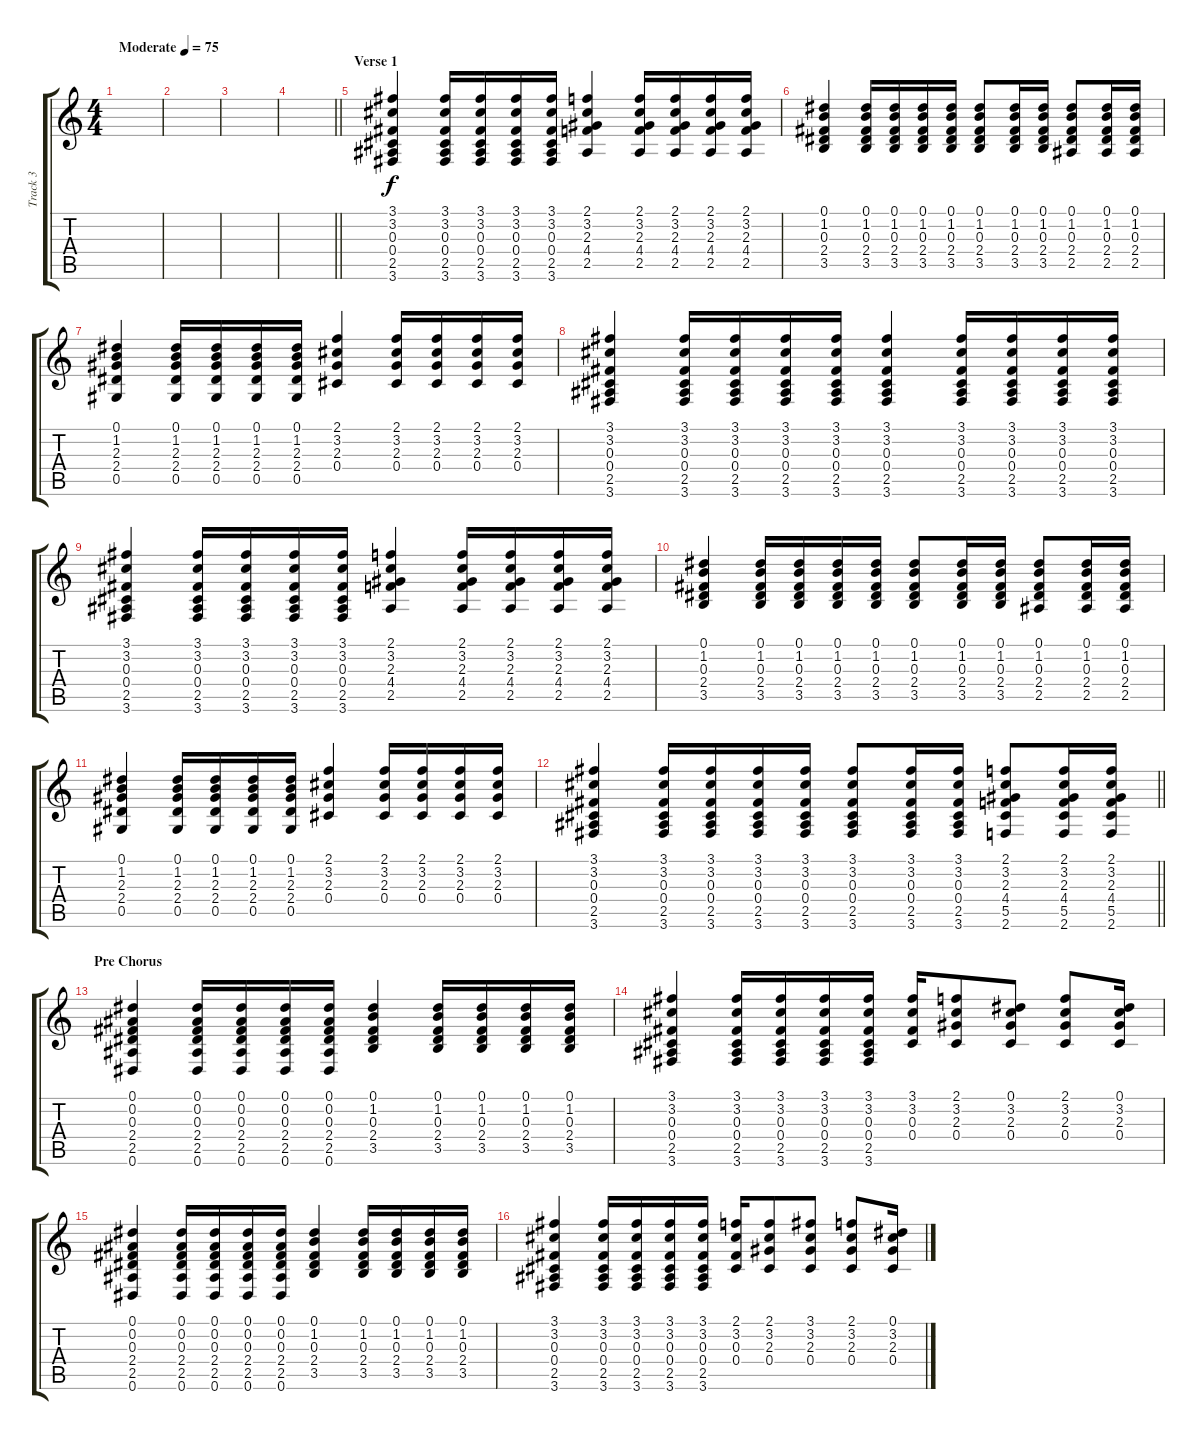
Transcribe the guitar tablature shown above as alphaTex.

\track ("Track 3" "Track 3") {instrument acousticguitarsteel}
\staff {score tabs}
\tuning (Eb4 Bb3 Gb3 Db3 Ab2 Eb2) {hide}
\ts (4 4)
\tempo (75 "Moderate")
\clef g2
\ks c
|
|
|
\barLineRight lightlight
|
\section ("" "Verse 1")
(3.1 3.2 0.3 0.4 2.5 3.6).4 (3.1 3.2 0.3 0.4 2.5 3.6).16 (3.1 3.2 0.3 0.4 2.5 3.6).16 (3.1 3.2 0.3 0.4 2.5 3.6).16 (3.1 3.2 0.3 0.4 2.5 3.6).16 (2.1 3.2 2.3 4.4 2.5).4 (2.1 3.2 2.3 4.4 2.5).16 (2.1 3.2 2.3 4.4 2.5).16 (2.1 3.2 2.3 4.4 2.5).16 (2.1 3.2 2.3 4.4 2.5).16 |
(0.1 1.2 0.3 2.4 3.5).4 (0.1 1.2 0.3 2.4 3.5).16 (0.1 1.2 0.3 2.4 3.5).16 (0.1 1.2 0.3 2.4 3.5).16 (0.1 1.2 0.3 2.4 3.5).16 (0.1 1.2 0.3 2.4 3.5).8 (0.1 1.2 0.3 2.4 3.5).16 (0.1 1.2 0.3 2.4 3.5).16 (0.1 1.2 0.3 2.4 2.5).8 (0.1 1.2 0.3 2.4 2.5).16 (0.1 1.2 0.3 2.4 2.5).16 |
(0.1 1.2 2.3 2.4 0.5).4 (0.1 1.2 2.3 2.4 0.5).16 (0.1 1.2 2.3 2.4 0.5).16 (0.1 1.2 2.3 2.4 0.5).16 (0.1 1.2 2.3 2.4 0.5).16 (2.1 3.2 2.3 0.4).4 (2.1 3.2 2.3 0.4).16 (2.1 3.2 2.3 0.4).16 (2.1 3.2 2.3 0.4).16 (2.1 3.2 2.3 0.4).16 |
(3.1 3.2 0.3 0.4 2.5 3.6).4 (3.1 3.2 0.3 0.4 2.5 3.6).16 (3.1 3.2 0.3 0.4 2.5 3.6).16 (3.1 3.2 0.3 0.4 2.5 3.6).16 (3.1 3.2 0.3 0.4 2.5 3.6).16 (3.1 3.2 0.3 0.4 2.5 3.6).4 (3.1 3.2 0.3 0.4 2.5 3.6).16 (3.1 3.2 0.3 0.4 2.5 3.6).16 (3.1 3.2 0.3 0.4 2.5 3.6).16 (3.1 3.2 0.3 0.4 2.5 3.6).16 |
(3.1 3.2 0.3 0.4 2.5 3.6).4 (3.1 3.2 0.3 0.4 2.5 3.6).16 (3.1 3.2 0.3 0.4 2.5 3.6).16 (3.1 3.2 0.3 0.4 2.5 3.6).16 (3.1 3.2 0.3 0.4 2.5 3.6).16 (2.1 3.2 2.3 4.4 2.5).4 (2.1 3.2 2.3 4.4 2.5).16 (2.1 3.2 2.3 4.4 2.5).16 (2.1 3.2 2.3 4.4 2.5).16 (2.1 3.2 2.3 4.4 2.5).16 |
(0.1 1.2 0.3 2.4 3.5).4 (0.1 1.2 0.3 2.4 3.5).16 (0.1 1.2 0.3 2.4 3.5).16 (0.1 1.2 0.3 2.4 3.5).16 (0.1 1.2 0.3 2.4 3.5).16 (0.1 1.2 0.3 2.4 3.5).8 (0.1 1.2 0.3 2.4 3.5).16 (0.1 1.2 0.3 2.4 3.5).16 (0.1 1.2 0.3 2.4 2.5).8 (0.1 1.2 0.3 2.4 2.5).16 (0.1 1.2 0.3 2.4 2.5).16 |
(0.1 1.2 2.3 2.4 0.5).4 (0.1 1.2 2.3 2.4 0.5).16 (0.1 1.2 2.3 2.4 0.5).16 (0.1 1.2 2.3 2.4 0.5).16 (0.1 1.2 2.3 2.4 0.5).16 (2.1 3.2 2.3 0.4).4 (2.1 3.2 2.3 0.4).16 (2.1 3.2 2.3 0.4).16 (2.1 3.2 2.3 0.4).16 (2.1 3.2 2.3 0.4).16 |
\barLineRight lightlight
(3.1 3.2 0.3 0.4 2.5 3.6).4 (3.1 3.2 0.3 0.4 2.5 3.6).16 (3.1 3.2 0.3 0.4 2.5 3.6).16 (3.1 3.2 0.3 0.4 2.5 3.6).16 (3.1 3.2 0.3 0.4 2.5 3.6).16 (3.1 3.2 0.3 0.4 2.5 3.6).8 (3.1 3.2 0.3 0.4 2.5 3.6).16 (3.1 3.2 0.3 0.4 2.5 3.6).16 (2.1 3.2 2.3 4.4 5.5 2.6).8 (2.1 3.2 2.3 4.4 5.5 2.6).16 (2.1 3.2 2.3 4.4 5.5 2.6).16 |
\section ("" "Pre Chorus")
(0.1 0.2 0.3 2.4 2.5 0.6).4 (0.1 0.2 0.3 2.4 2.5 0.6).16 (0.1 0.2 0.3 2.4 2.5 0.6).16 (0.1 0.2 0.3 2.4 2.5 0.6).16 (0.1 0.2 0.3 2.4 2.5 0.6).16 (0.1 1.2 0.3 2.4 3.5).4 (0.1 1.2 0.3 2.4 3.5).16 (0.1 1.2 0.3 2.4 3.5).16 (0.1 1.2 0.3 2.4 3.5).16 (0.1 1.2 0.3 2.4 3.5).16 |
(3.1 3.2 0.3 0.4 2.5 3.6).4 (3.1 3.2 0.3 0.4 2.5 3.6).16 (3.1 3.2 0.3 0.4 2.5 3.6).16 (3.1 3.2 0.3 0.4 2.5 3.6).16 (3.1 3.2 0.3 0.4 2.5 3.6).16 (3.1 3.2 0.3 0.4).16 (2.1 3.2 2.3 0.4).8 (0.1 3.2 2.3 0.4).8 (2.1 3.2 2.3 0.4).8 (0.1 3.2 2.3 0.4).16 |
(0.1 0.2 0.3 2.4 2.5 0.6).4 (0.1 0.2 0.3 2.4 2.5 0.6).16 (0.1 0.2 0.3 2.4 2.5 0.6).16 (0.1 0.2 0.3 2.4 2.5 0.6).16 (0.1 0.2 0.3 2.4 2.5 0.6).16 (0.1 1.2 0.3 2.4 3.5).4 (0.1 1.2 0.3 2.4 3.5).16 (0.1 1.2 0.3 2.4 3.5).16 (0.1 1.2 0.3 2.4 3.5).16 (0.1 1.2 0.3 2.4 3.5).16 |
(3.1 3.2 0.3 0.4 2.5 3.6).4 (3.1 3.2 0.3 0.4 2.5 3.6).16 (3.1 3.2 0.3 0.4 2.5 3.6).16 (3.1 3.2 0.3 0.4 2.5 3.6).16 (3.1 3.2 0.3 0.4 2.5 3.6).16 (2.1 3.2 0.3 0.4).16 (2.1 3.2 2.3 0.4).8 (3.1 3.2 2.3 0.4).8 (2.1 3.2 2.3 0.4).8 (0.1 3.2 2.3 0.4).16
